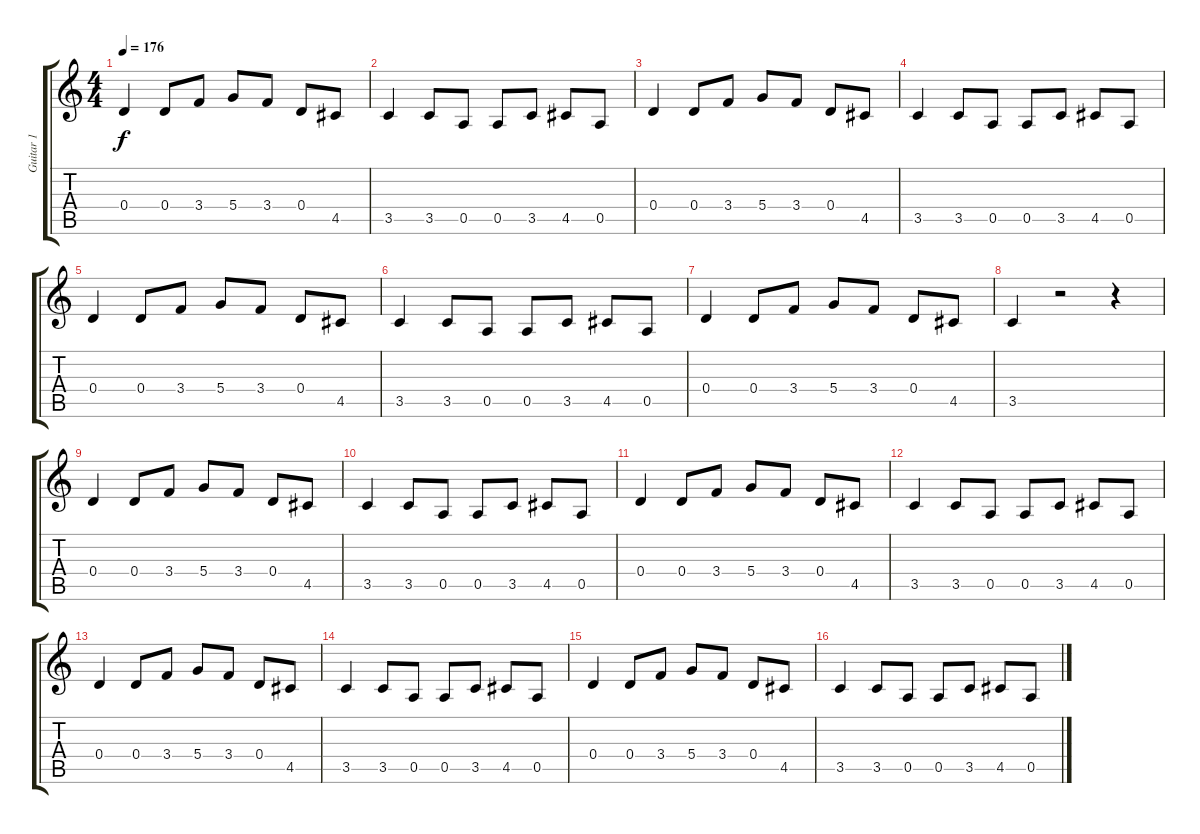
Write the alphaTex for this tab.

\track ("Guitar 1" "Guitar 1") {instrument electricguitarclean}
\staff {score tabs}
\tuning (E4 B3 G3 D3 A2 E2) {hide}
\ts (4 4)
\tempo 176
\clef g2
\ks c
0.4.4{dy f} 0.4.8 3.4.8 5.4.8 3.4.8 0.4.8 4.5.8 |
3.5.4 3.5.8 0.5.8 0.5.8 3.5.8 4.5.8 0.5.8 |
0.4.4 0.4.8 3.4.8 5.4.8 3.4.8 0.4.8 4.5.8 |
3.5.4 3.5.8 0.5.8 0.5.8 3.5.8 4.5.8 0.5.8 |
0.4.4 0.4.8 3.4.8 5.4.8 3.4.8 0.4.8 4.5.8 |
3.5.4 3.5.8 0.5.8 0.5.8 3.5.8 4.5.8 0.5.8 |
0.4.4 0.4.8 3.4.8 5.4.8 3.4.8 0.4.8 4.5.8 |
3.5.4 r.2 r.4 |
0.4.4 0.4.8 3.4.8 5.4.8 3.4.8 0.4.8 4.5.8 |
3.5.4 3.5.8 0.5.8 0.5.8 3.5.8 4.5.8 0.5.8 |
0.4.4 0.4.8 3.4.8 5.4.8 3.4.8 0.4.8 4.5.8 |
3.5.4 3.5.8 0.5.8 0.5.8 3.5.8 4.5.8 0.5.8 |
0.4.4 0.4.8 3.4.8 5.4.8 3.4.8 0.4.8 4.5.8 |
3.5.4 3.5.8 0.5.8 0.5.8 3.5.8 4.5.8 0.5.8 |
0.4.4 0.4.8 3.4.8 5.4.8 3.4.8 0.4.8 4.5.8 |
3.5.4 3.5.8 0.5.8 0.5.8 3.5.8 4.5.8 0.5.8
